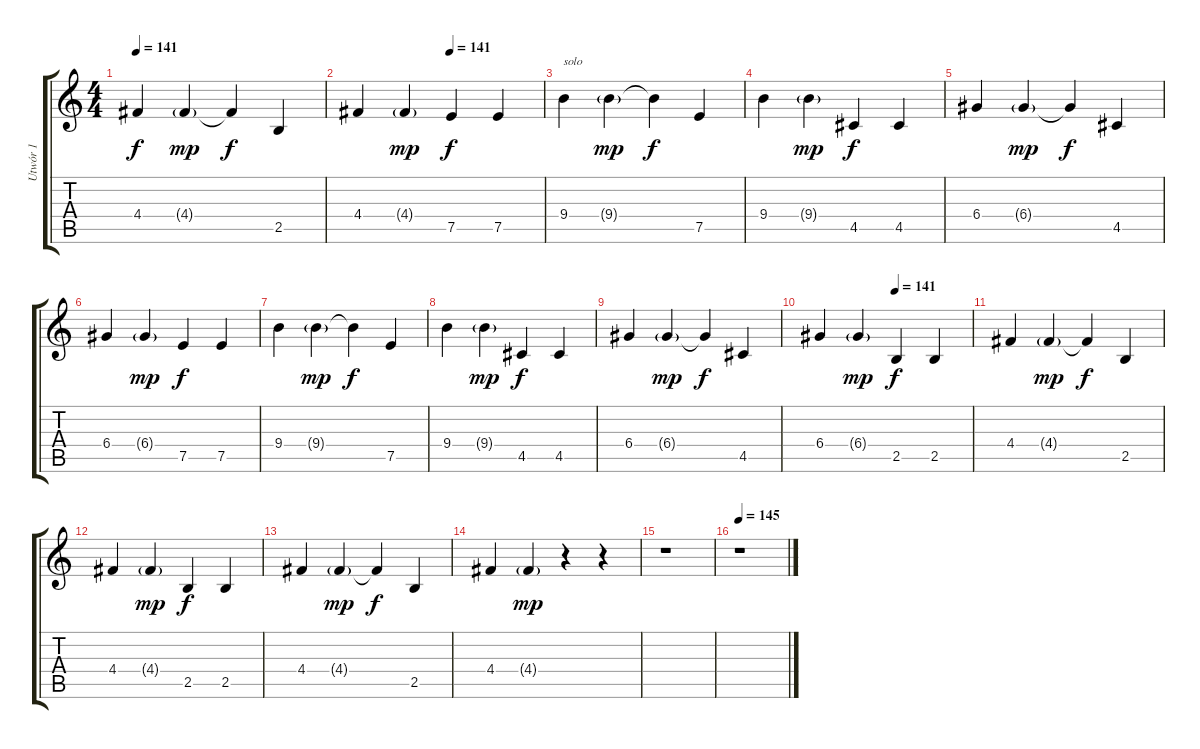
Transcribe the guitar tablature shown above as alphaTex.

\track ("Utwór 1" "Utwór 1") {instrument electricguitarclean}
\staff {score tabs}
\tuning (E4 B3 G3 D3 A2 E2) {hide}
\ts (4 4)
\tempo 141
\clef g2
\ks c
4.4.4{dy f} 4.4{g}.4{dy mp} 4.4{t}.4{dy f} 2.5.4 |
\tempo (141 0.5)
4.4.4 4.4{g}.4{dy mp} 7.5.4{dy f volume 9} 7.5.4 |
9.4.4{txt "solo"} 9.4{g}.4{dy mp} 9.4{t}.4{dy f} 7.5.4 |
9.4.4 9.4{g}.4{dy mp} 4.5.4{dy f} 4.5.4 |
6.4.4 6.4{g}.4{dy mp} 6.4{t}.4{dy f} 4.5.4 |
6.4.4 6.4{g}.4{dy mp} 7.5.4{dy f} 7.5.4 |
9.4.4 9.4{g}.4{dy mp} 9.4{t}.4{dy f} 7.5.4 |
9.4.4 9.4{g}.4{dy mp} 4.5.4{dy f} 4.5.4 |
6.4.4 6.4{g}.4{dy mp} 6.4{t}.4{dy f} 4.5.4 |
\tempo (141 0.5)
6.4.4 6.4{g}.4{dy mp} 2.5.4{dy f volume 6} 2.5.4 |
4.4.4 4.4{g}.4{dy mp} 4.4{t}.4{dy f} 2.5.4 |
4.4.4 4.4{g}.4{dy mp} 2.5.4{dy f} 2.5.4 |
4.4.4 4.4{g}.4{dy mp} 4.4{t}.4{dy f} 2.5.4 |
4.4.4 4.4{g}.4{dy mp} r.4 r.4 |
r.1 |
\tempo 145
r.1
